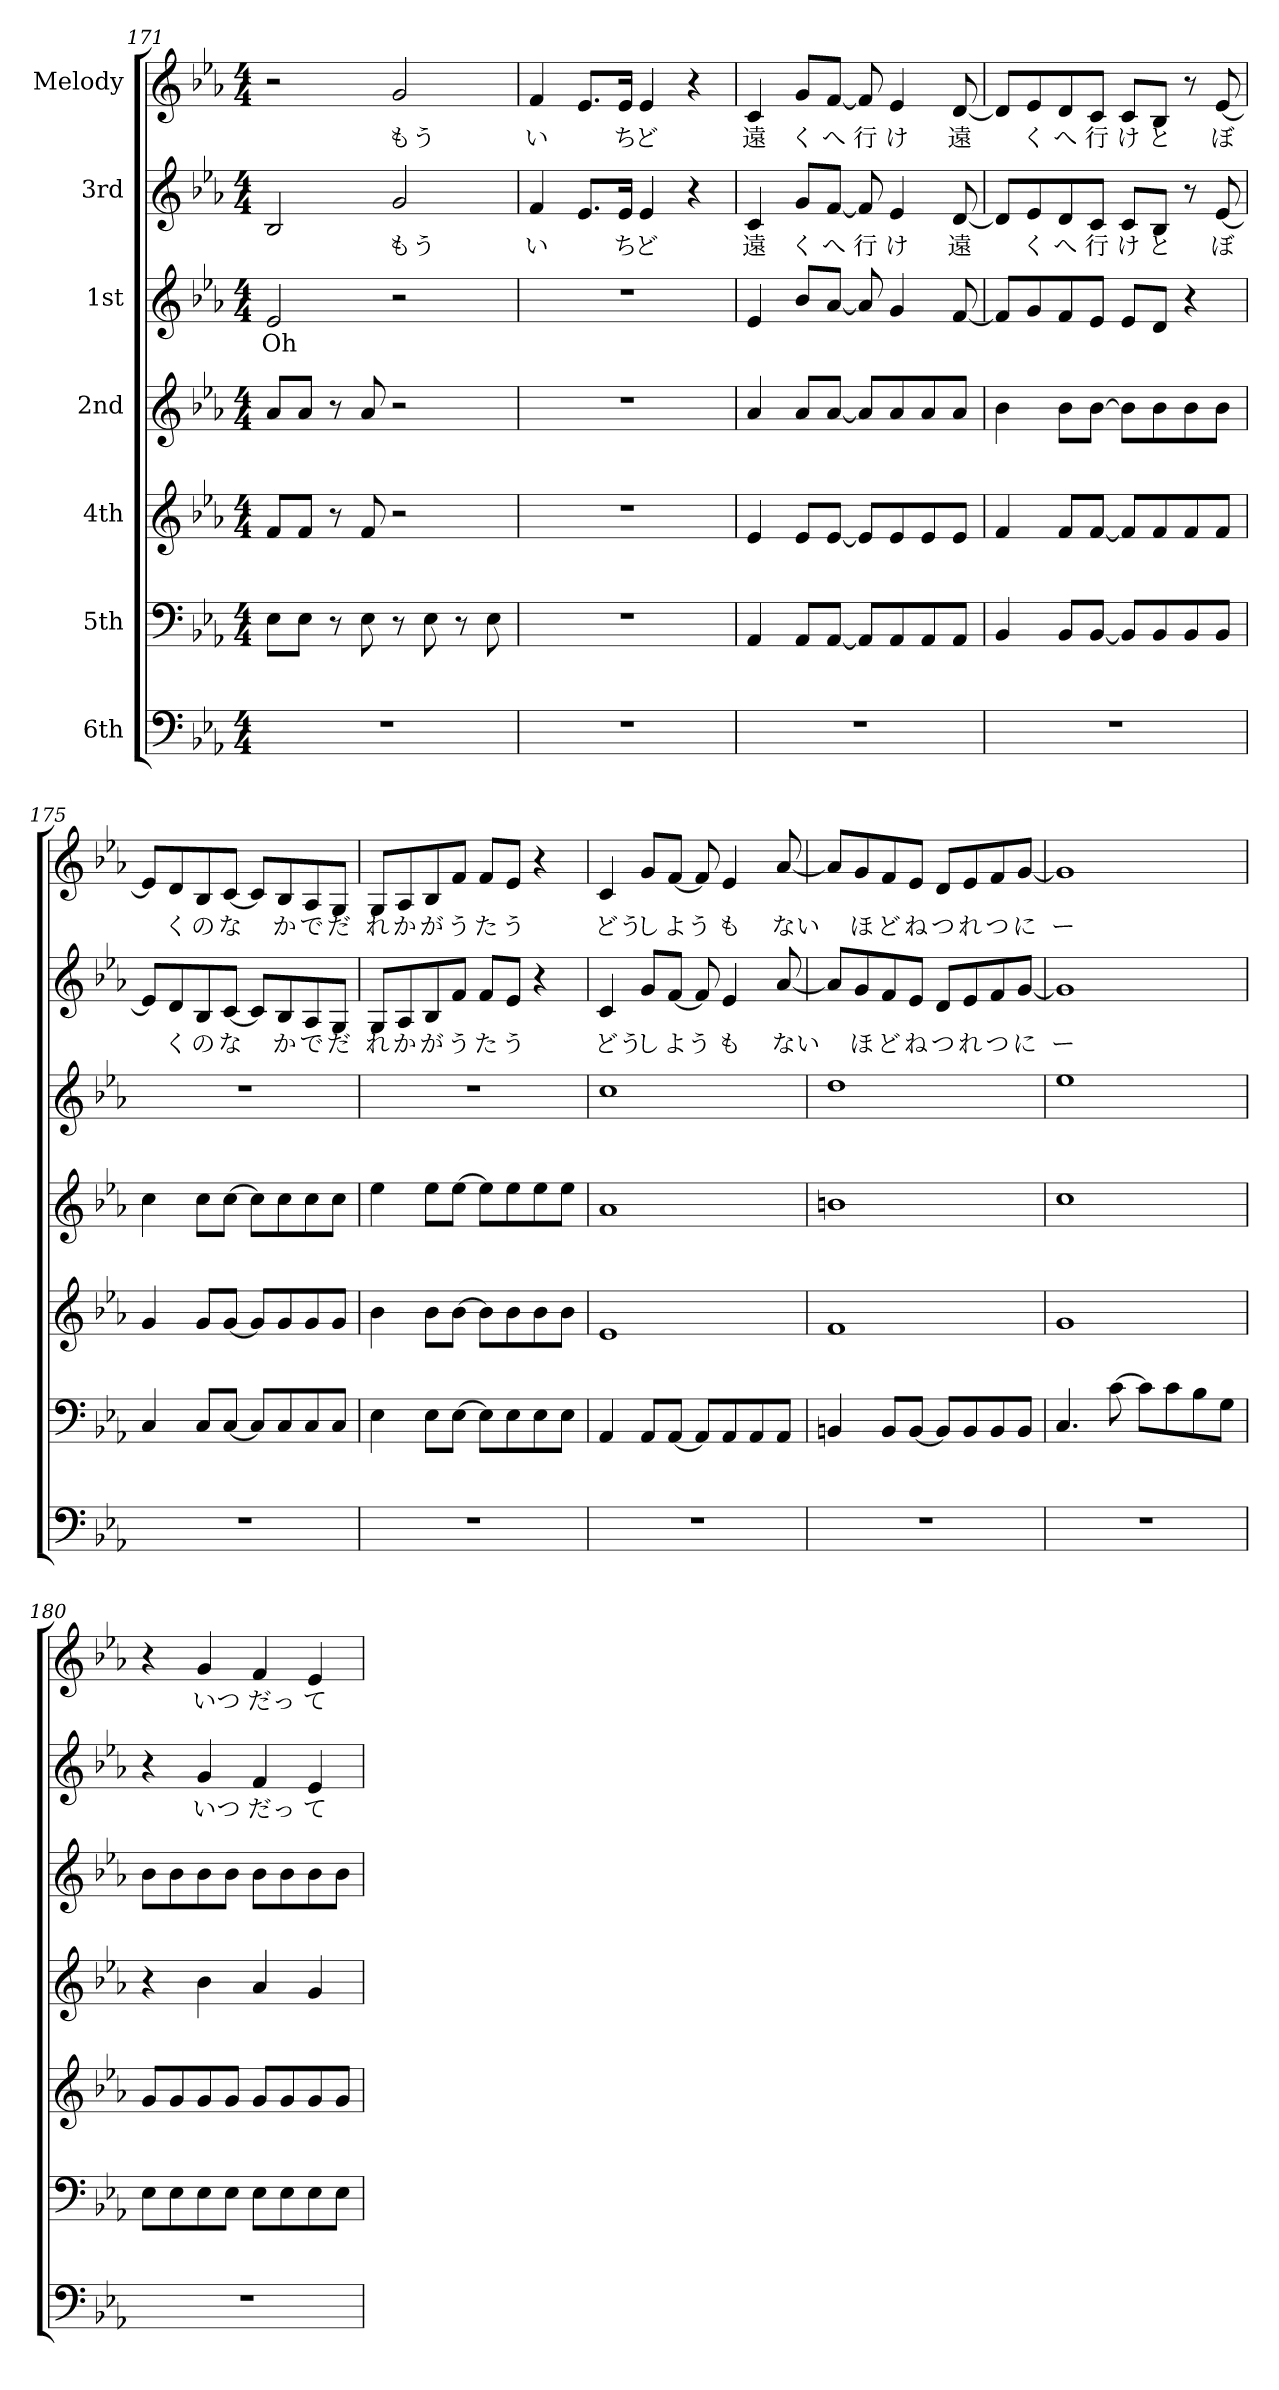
**kern	**kern	**kern	**kern	**kern	**text	**kern	**text	**kern	**text
*part7	*part6	*part5	*part4	*part3	*part3	*part2	*part2	*part1	*part1
*staff7	*staff6	*staff5	*staff4	*staff3	*staff3	*staff2	*staff2	*staff1	*staff1
*I"6th	*I"5th	*I"4th	*I"2nd	*I"1st	*	*I"3rd	*	*I"Melody	*
*clefF4	*clefF4	*clefG2	*clefG2	*clefG2	*	*clefG2	*	*clefG2	*
*k[b-e-a-]	*k[b-e-a-]	*k[b-e-a-]	*k[b-e-a-]	*k[b-e-a-]	*	*k[b-e-a-]	*	*k[b-e-a-]	*
*M4/4	*M4/4	*M4/4	*M4/4	*M4/4	*	*M4/4	*	*M4/4	*
=171	=171	=171	=171	=171	=171	=171	=171	=171	=171
1r	8E-L	8fL	8a-L	2e-	Oh	2B-	.	2r	.
.	8E-J	8fJ	8a-J	.	.	.	.	.	.
.	8r	8r	8r	.	.	.	.	.	.
.	8E-	8f	8a-	.	.	.	.	.	.
.	8r	2r	2r	2r	.	2g	もう	2g	もう
.	8E-	.	.	.	.	.	.	.	.
.	8r	.	.	.	.	.	.	.	.
.	8E-	.	.	.	.	.	.	.	.
=172	=172	=172	=172	=172	=172	=172	=172	=172	=172
1r	1r	1r	1r	1r	.	4f	い	4f	い
.	.	.	.	.	.	8.e-L	.	8.e-L	.
.	.	.	.	.	.	16e-Jk	ち	16e-Jk	ち
.	.	.	.	.	.	4e-	ど	4e-	ど
.	.	.	.	.	.	4r	.	4r	.
=173	=173	=173	=173	=173	=173	=173	=173	=173	=173
1r	4AA-	4e-	4a-	4e-	.	4c	遠	4c	遠
.	8AA-L	8e-L	8a-L	8b-L	.	8gL	く	8gL	く
.	[8AA-J	[8e-J	[8a-J	[8a-J	.	[8fJ	へ	[8fJ	へ
.	8AA-L]	8e-L]	8a-L]	8a-]	.	8f]	行	8f]	行
.	8AA-	8e-	8a-	4g	.	4e-	け	4e-	け
.	8AA-	8e-	8a-	.	.	.	.	.	.
.	8AA-J	8e-J	8a-J	[8f	.	[8d	遠	[8d	遠
=174	=174	=174	=174	=174	=174	=174	=174	=174	=174
1r	4BB-	4f	4b-	8fL]	.	8dL]	.	8dL]	.
.	.	.	.	8g	.	8e-	く	8e-	く
.	8BB-L	8fL	8b-L	8f	.	8d	へ	8d	へ
.	[8BB-J	[8fJ	[8b-J	8e-J	.	8cJ	行	8cJ	行
.	8BB-L]	8fL]	8b-L]	8e-L	.	8cL	け	8cL	け
.	8BB-	8f	8b-	8dJ	.	8B-J	と	8B-J	と
.	8BB-	8f	8b-	4r	.	8r	.	8r	.
.	8BB-J	8fJ	8b-J	.	.	[8e-	ぼ	[8e-	ぼ
=175	=175	=175	=175	=175	=175	=175	=175	=175	=175
1r	4C	4g	4cc	1r	.	8e-L]	.	8e-L]	.
.	.	.	.	.	.	8d	く	8d	く
.	8CL	8gL	8ccL	.	.	8B-	の	8B-	の
.	[8CJ	[8gJ	[8ccJ	.	.	[8cJ	な	[8cJ	な
.	8CL]	8gL]	8ccL]	.	.	8cL]	.	8cL]	.
.	8C	8g	8cc	.	.	8B-	か	8B-	か
.	8C	8g	8cc	.	.	8A-	で	8A-	で
.	8CJ	8gJ	8ccJ	.	.	8GJ	だ	8GJ	だ
=176	=176	=176	=176	=176	=176	=176	=176	=176	=176
1r	4E-	4b-	4ee-	1r	.	8GL	れ	8GL	れ
.	.	.	.	.	.	8A-	か	8A-	か
.	8E-L	8b-L	8ee-L	.	.	8B-	が	8B-	が
.	[8E-J	[8b-J	[8ee-J	.	.	8fJ	う	8fJ	う
.	8E-L]	8b-L]	8ee-L]	.	.	8fL	た	8fL	た
.	8E-	8b-	8ee-	.	.	8e-J	う	8e-J	う
.	8E-	8b-	8ee-	.	.	4r	.	4r	.
.	8E-J	8b-J	8ee-J	.	.	.	.	.	.
=177	=177	=177	=177	=177	=177	=177	=177	=177	=177
1r	4AA-	1e-	1a-	1cc	.	4c	どう	4c	どう
.	8AA-L	.	.	.	.	8gL	し	8gL	し
.	[8AA-J	.	.	.	.	[8fJ	よう	[8fJ	よう
.	8AA-L]	.	.	.	.	8f]	.	8f]	.
.	8AA-	.	.	.	.	4e-	も	4e-	も
.	8AA-	.	.	.	.	.	.	.	.
.	8AA-J	.	.	.	.	[8a-	ない	[8a-	ない
=178	=178	=178	=178	=178	=178	=178	=178	=178	=178
1r	4BBn	1f	1bn	1dd	.	8a-L]	.	8a-L]	.
.	.	.	.	.	.	8g	ほ	8g	ほ
.	8BBL	.	.	.	.	8f	ど	8f	ど
.	[8BBJ	.	.	.	.	8e-J	ね	8e-J	ね
.	8BBL]	.	.	.	.	8dL	つ	8dL	つ
.	8BB	.	.	.	.	8e-	れ	8e-	れ
.	8BB	.	.	.	.	8f	つ	8f	つ
.	8BBJ	.	.	.	.	[8gJ	に	[8gJ	に
=179	=179	=179	=179	=179	=179	=179	=179	=179	=179
1r	4.C	1g	1cc	1ee-	.	1g]	ー	1g]	ー
.	[8c	.	.	.	.	.	.	.	.
.	8cL]	.	.	.	.	.	.	.	.
.	8c	.	.	.	.	.	.	.	.
.	8B-	.	.	.	.	.	.	.	.
.	8GJ	.	.	.	.	.	.	.	.
=180	=180	=180	=180	=180	=180	=180	=180	=180	=180
1r	8E-L	8gL	4r	8b-L	.	4r	.	4r	.
.	8E-	8g	.	8b-	.	.	.	.	.
.	8E-	8g	4b-	8b-	.	4g	いつ	4g	いつ
.	8E-J	8gJ	.	8b-J	.	.	.	.	.
.	8E-L	8gL	4a-	8b-L	.	4f	だっ	4f	だっ
.	8E-	8g	.	8b-	.	.	.	.	.
.	8E-	8g	4g	8b-	.	4e-	て	4e-	て
.	8E-J	8gJ	.	8b-J	.	.	.	.	.
=	=	=	=	=	=	=	=	=	=
*-	*-	*-	*-	*-	*-	*-	*-	*-	*-
